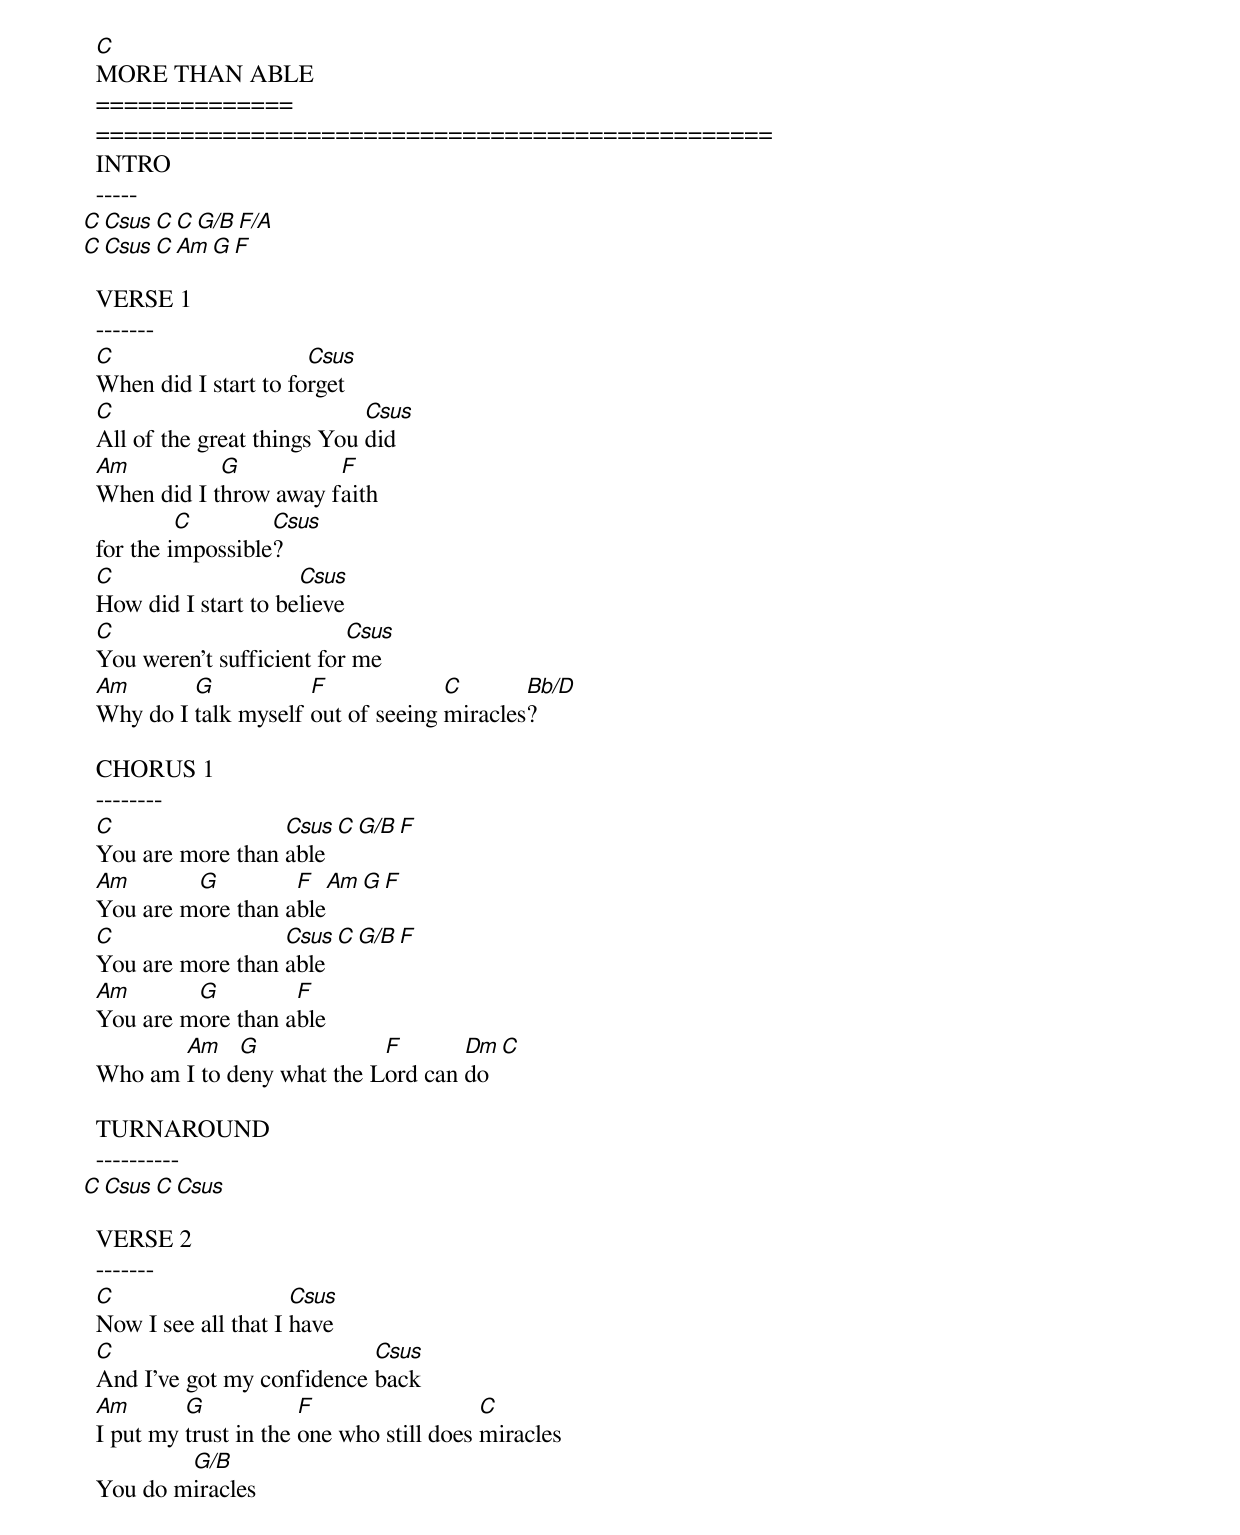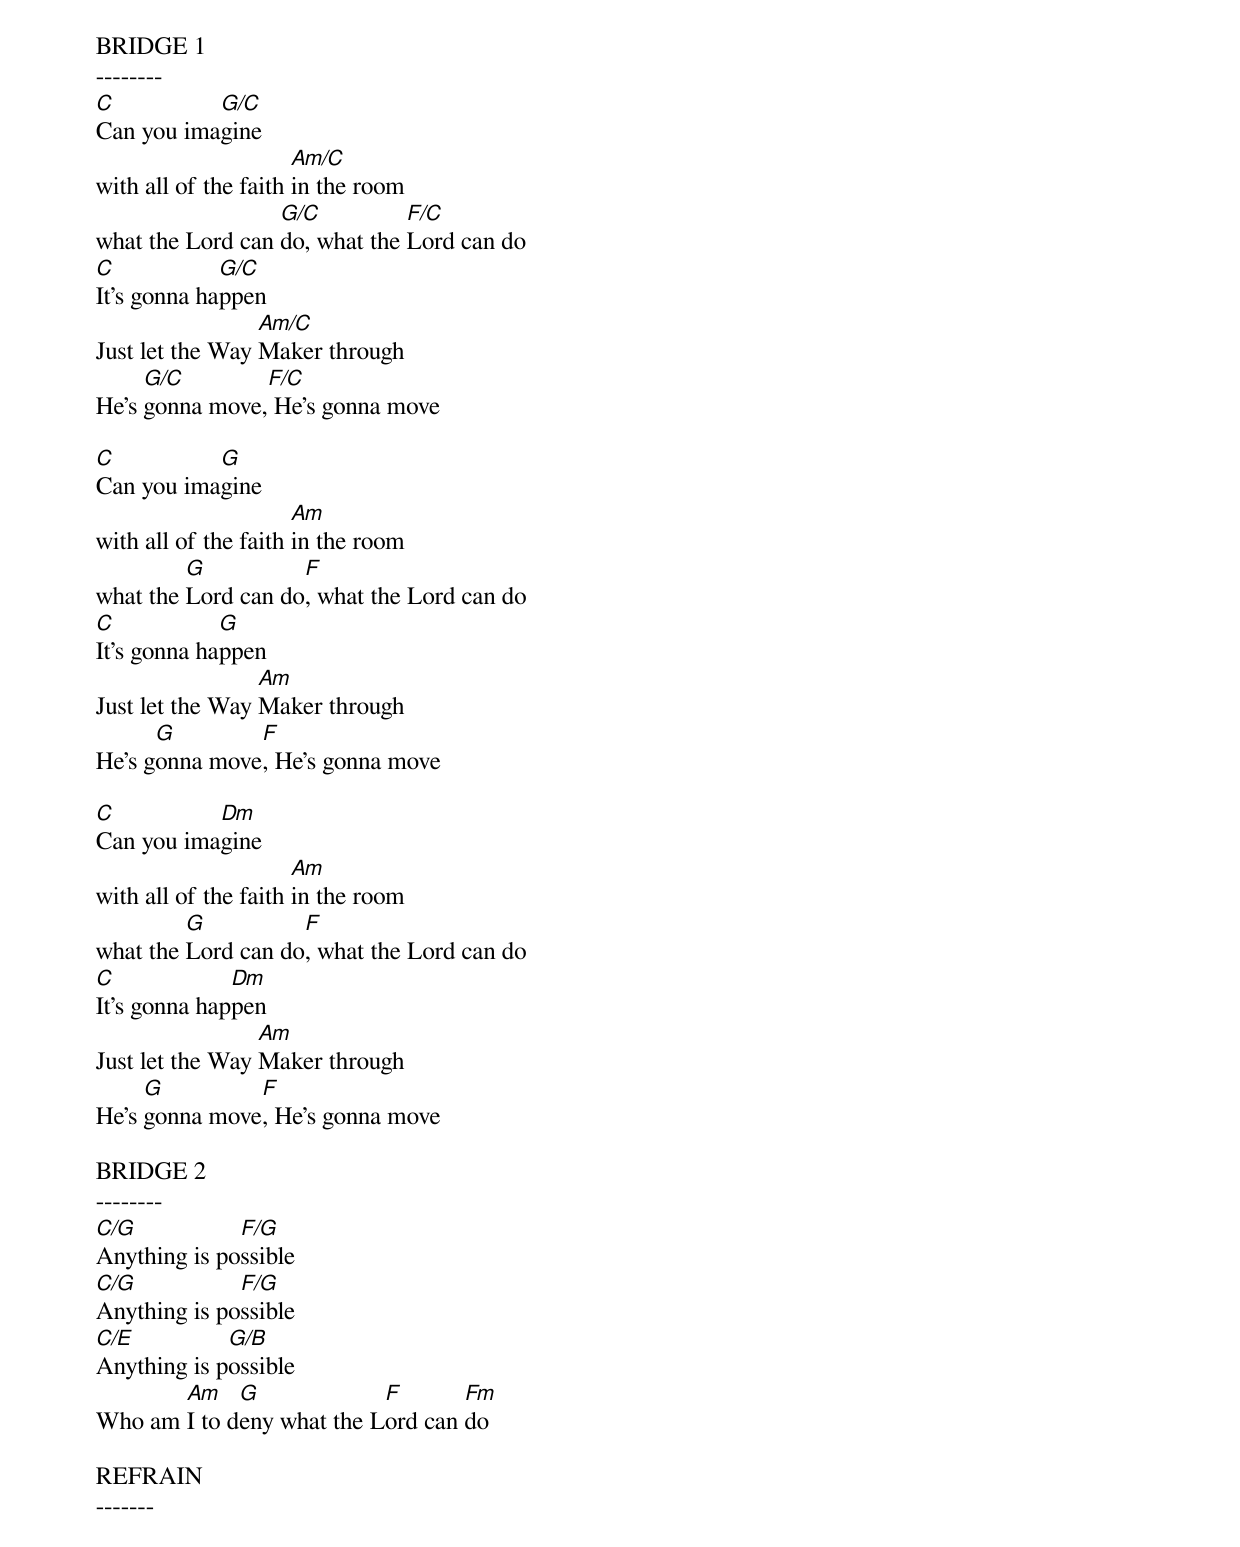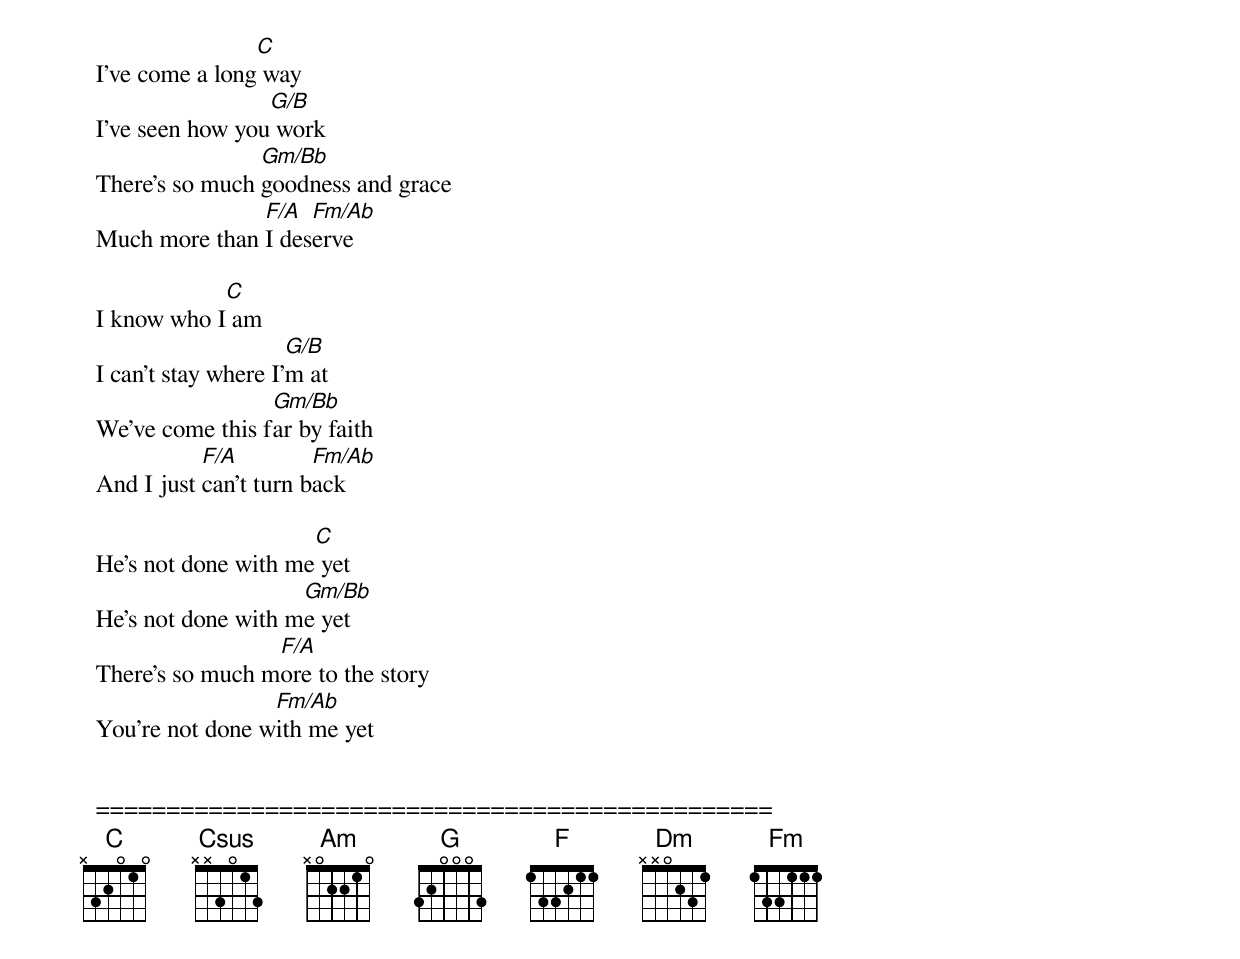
  C
  MORE THAN ABLE
  ==============
  ================================================
  INTRO
  -----
  C  Csus C  C  G/B  F/A
  C  Csus C  Am  G  F

  VERSE 1
  -------
  C                     Csus
  When did I start to forget
  C                           Csus
  All of the great things You did
  Am          G          F
  When did I throw away faith
           C        Csus
  for the impossible?
  C                    Csus
  How did I start to believe
  C                         Csus
  You weren’t sufficient for me
  Am       G           F             C       Bb/D
  Why do I talk myself out of seeing miracles?

  CHORUS 1
  --------
  C                 Csus  C  G/B  F
  You are more than able
  Am       G         F    Am  G  F
  You are more than able
  C                 Csus  C  G/B  F
  You are more than able
  Am       G         F
  You are more than able
         Am    G             F       Dm  C
  Who am I to deny what the Lord can do

  TURNAROUND
  ----------
  C  Csus  C  Csus

  VERSE 2
  -------
  C                    Csus
  Now I see all that I have
  C                          Csus
  And I’ve got my confidence back
  Am       G            F                  C
  I put my trust in the one who still does miracles
          G/B
  You do miracles

  BRIDGE 1
  --------
  C          G/C
  Can you imagine
                        Am/C
  with all of the faith in the room
                    G/C          F/C
  what the Lord can do, what the Lord can do
  C            G/C
  It’s gonna happen
                   Am/C
  Just let the Way Maker through
       G/C        F/C
  He’s gonna move, He’s gonna move

  C          G
  Can you imagine
                        Am
  with all of the faith in the room
           G          F
  what the Lord can do, what the Lord can do
  C            G
  It’s gonna happen
                   Am
  Just let the Way Maker through
        G        F
  He’s gonna move, He’s gonna move

  C          Dm
  Can you imagine
                        Am
  with all of the faith in the room
           G          F
  what the Lord can do, what the Lord can do
  C             Dm
  It’s gonna happen
                   Am
  Just let the Way Maker through
       G         F
  He’s gonna move, He’s gonna move

  BRIDGE 2
  --------
  C/G           F/G
  Anything is possible
  C/G           F/G
  Anything is possible
  C/E          G/B
  Anything is possible
         Am    G             F       Fm
  Who am I to deny what the Lord can do

  REFRAIN
  -------
                  C
  I’ve come a long way
                   G/B
  I’ve seen how you work
                  Gm/Bb
  There’s so much goodness and grace
                 F/A  Fm/Ab
  Much more than I deserve

              C
  I know who I am
                       G/B
  I can’t stay where I’m at
                   Gm/Bb
  We’ve come this far by faith
             F/A         Fm/Ab
  And I just can’t turn back

                       C
  He's not done with me yet
                      Gm/Bb
  He's not done with me yet
                   F/A
  There’s so much more to the story
                   Fm/Ab
  You’re not done with me yet


  ================================================
